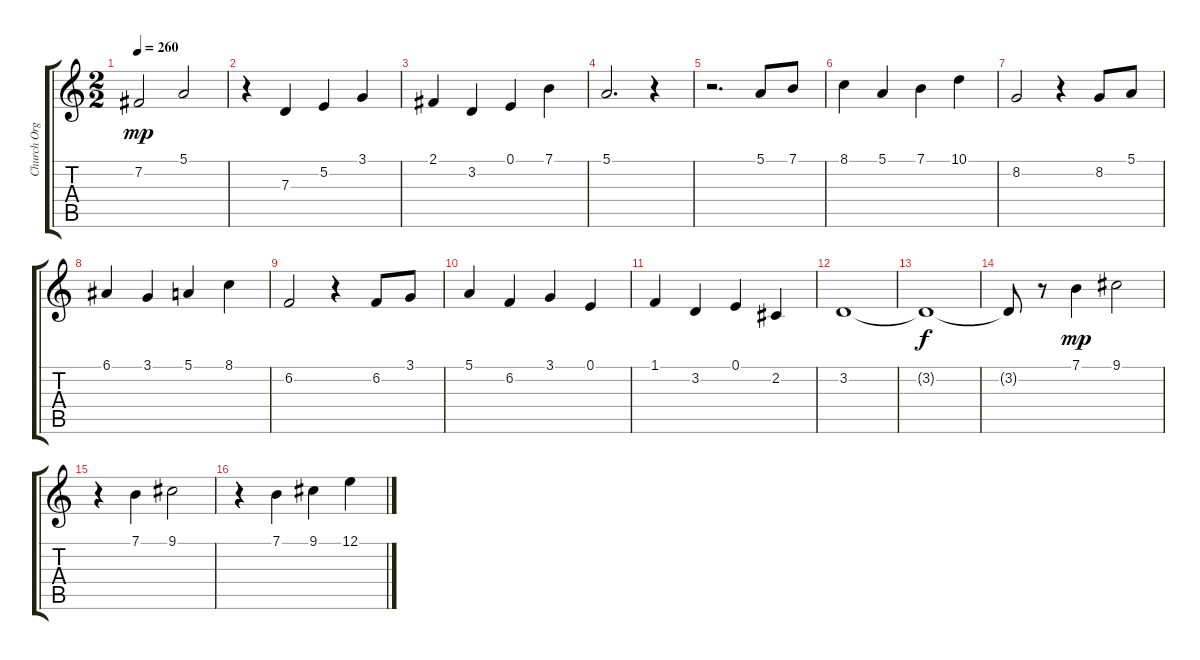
\track ("Church Organ" "Church Org") {instrument churchorgan}
\staff {score tabs}
\tuning (E4 B3 G3 D3 A2 E2) {hide}
\ts (2 2)
\tempo 260
\clef g2
\ks c
7.2.2{dy mp} 5.1.2 |
r.4 7.3.4 5.2.4 3.1.4 |
2.1.4 3.2.4 0.1.4 7.1.4 |
5.1.2{d} r.4 |
r.2{d} 5.1.8 7.1.8 |
8.1.4 5.1.4 7.1.4 10.1.4 |
8.2.2 r.4 8.2.8 5.1.8 |
6.1.4 3.1.4 5.1.4 8.1.4 |
6.2.2 r.4 6.2.8 3.1.8 |
5.1.4 6.2.4 3.1.4 0.1.4 |
1.1.4 3.2.4 0.1.4 2.2.4 |
3.2.1 |
3.2{t}.1{dy f} |
3.2{t}.8 r.8 7.1.4{dy mp} 9.1.2 |
r.4 7.1.4 9.1.2 |
r.4 7.1.4 9.1.4 12.1.4
